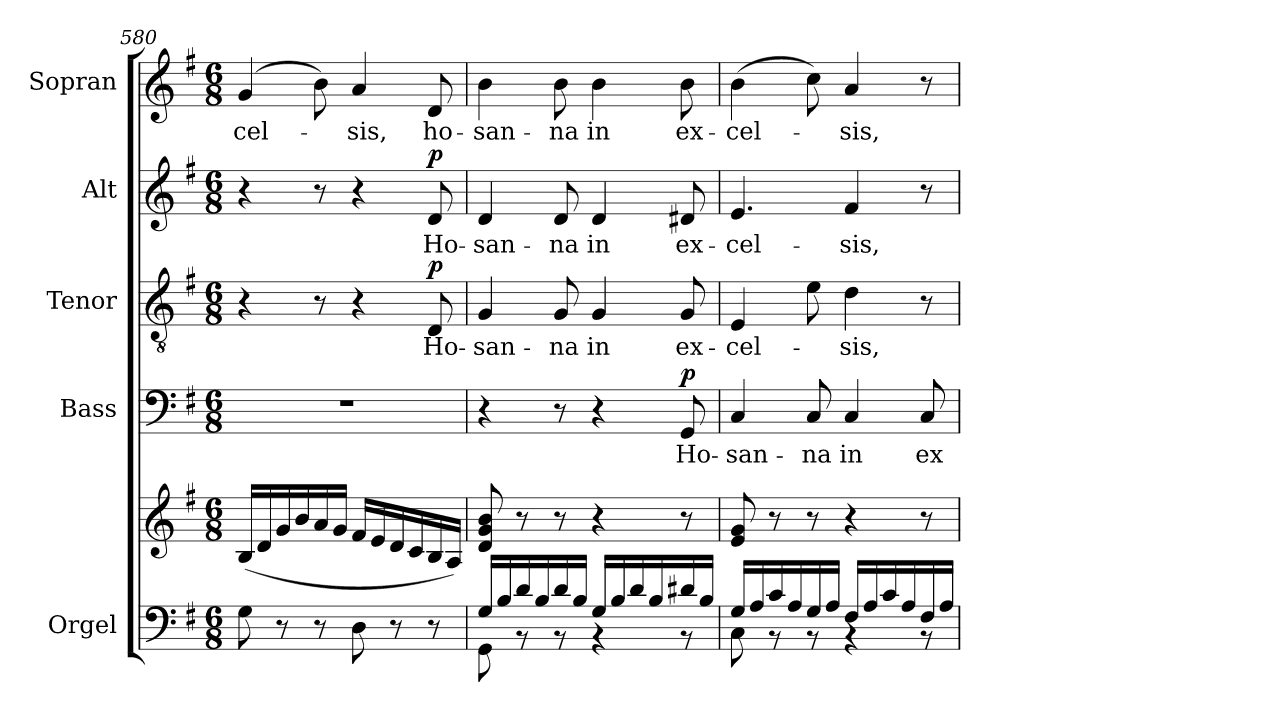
**kern	**kern	**kern	**text	**dynam	**kern	**text	**dynam	**kern	**text	**dynam	**kern	**text
*part5	*part5	*part4	*part4	*part4	*part3	*part3	*part3	*part2	*part2	*part2	*part1	*part1
*staff6	*staff5	*staff4	*staff4	*staff4	*staff3	*staff3	*staff3	*staff2	*staff2	*staff2	*staff1	*staff1
*I"Orgel	*	*I"Bass	*	*	*I"Tenor	*	*	*I"Alt	*	*	*I"Sopran	*
*I'Org.	*	*I'B.	*	*	*I'T.	*	*	*I'A.	*	*	*I'S.	*
*clefF4	*clefG2	*clefF4	*	*	*clefGv2	*	*	*clefG2	*	*	*clefG2	*
*k[f#]	*k[f#]	*k[f#]	*	*	*k[f#]	*	*	*k[f#]	*	*	*k[f#]	*
*G:	*G:	*G:	*	*	*G:	*	*	*G:	*	*	*G:	*
*M6/8	*M6/8	*M6/8	*	*	*M6/8	*	*	*M6/8	*	*	*M6/8	*
=580	=580	=580	=580	=580	=580	=580	=580	=580	=580	=580	=580	=580
!	!	!	!	!	!	!	!	!	!	!	!	!LO:LY:b
8G\	(<16B/LL	2.r	.	.	4r	.	.	4r	.	.	(4g/	-cel-
.	16d/	.	.	.	.	.	.	.	.	.	.	.
8r	16g/	.	.	.	.	.	.	.	.	.	.	.
.	16b/	.	.	.	.	.	.	.	.	.	.	.
8r	16a/	.	.	.	8r	.	.	8r	.	.	8b\)	.
.	16g/JJ	.	.	.	.	.	.	.	.	.	.	.
!	!	!	!	!	!	!	!	!	!	!	!	!LO:LY:b
8D\	16f#/LL	.	.	.	4r	.	.	4r	.	.	4a/	-sis,
.	16e/	.	.	.	.	.	.	.	.	.	.	.
8r	16d/	.	.	.	.	.	.	.	.	.	.	.
.	16c/	.	.	.	.	.	.	.	.	.	.	.
!	!	!	!	!	!	!LO:LY:b	!LO:DY:a	!	!LO:LY:b	!LO:DY:a	!	!LO:LY:b
8r	16B/	.	.	.	8D/	Ho-	p	8d/	Ho-	p	8d/	ho-
.	16A/JJ)	.	.	.	.	.	.	.	.	.	.	.
!!LO:PB:g=z
=581	=581	=581	=581	=581	=581	=581	=581	=581	=581	=581	=581	=581
*^	*	*	*	*	*	*	*	*	*	*	*	*
!	!	!	!	!	!	!	!LO:LY:b	!	!	!LO:LY:b	!	!	!LO:LY:b
16G/LL	8GG\	8d/ 8g/ 8b/	4r	.	.	4G/	-san-	.	4d/	-san-	.	4b\	-san-
16B/	.	.	.	.	.	.	.	.	.	.	.	.	.
16d/	8rBB	8r	.	.	.	.	.	.	.	.	.	.	.
16B/	.	.	.	.	.	.	.	.	.	.	.	.	.
!	!	!	!	!	!	!	!LO:LY:b	!	!	!LO:LY:b	!	!	!LO:LY:b
16d/	8rBB	8r	8r	.	.	8G/	-na	.	8d/	-na	.	8b\	-na
16B/JJ	.	.	.	.	.	.	.	.	.	.	.	.	.
!	!	!	!	!	!	!	!LO:LY:b	!	!	!LO:LY:b	!	!	!LO:LY:b
16G/LL	4rBB	4r	4r	.	.	4G/	in	.	4d/	in	.	4b\	in
16B/	.	.	.	.	.	.	.	.	.	.	.	.	.
16d/	.	.	.	.	.	.	.	.	.	.	.	.	.
16B/	.	.	.	.	.	.	.	.	.	.	.	.	.
!	!	!	!	!LO:LY:b	!LO:DY:a	!	!LO:LY:b	!	!	!LO:LY:b	!	!	!LO:LY:b
16d#X/	8rBB	8r	8GG/	Ho-	p	8G/	ex-	.	8d#X/	ex-	.	8b\	ex-
16B/JJ	.	.	.	.	.	.	.	.	.	.	.	.	.
=582	=582	=582	=582	=582	=582	=582	=582	=582	=582	=582	=582	=582	=582
!	!	!	!	!LO:LY:b	!	!	!LO:LY:b	!	!	!LO:LY:b	!	!	!LO:LY:b
16G/LL	8C\	8e/ 8g/	4C/	-san-	.	4E/	-cel-	.	4.e/	-cel-	.	(>4b\	-cel-
16A/	.	.	.	.	.	.	.	.	.	.	.	.	.
16c/	8rBB	8r	.	.	.	.	.	.	.	.	.	.	.
16A/	.	.	.	.	.	.	.	.	.	.	.	.	.
!	!	!	!	!LO:LY:b	!	!	!	!	!	!	!	!	!
16G/	8rBB	8r	8C/	-na	.	8e\	.	.	.	.	.	8cc\)	.
16A/JJ	.	.	.	.	.	.	.	.	.	.	.	.	.
!	!	!	!	!LO:LY:b	!	!	!LO:LY:b	!	!	!LO:LY:b	!	!	!LO:LY:b
16F#/LL	4rAA	4r	4C/	in	.	4d\	-sis,	.	4f#/	-sis,	.	4a/	-sis,
16A/	.	.	.	.	.	.	.	.	.	.	.	.	.
16c/	.	.	.	.	.	.	.	.	.	.	.	.	.
16A/	.	.	.	.	.	.	.	.	.	.	.	.	.
!	!	!	!	!LO:LY:b	!	!	!	!	!	!	!	!	!
16F#/	8rBB	8r	8C/	ex-	.	8r	.	.	8r	.	.	8r	.
16A/JJ	.	.	.	.	.	.	.	.	.	.	.	.	.
*v	*v	*	*	*	*	*	*	*	*	*	*	*	*
=	=	=	=	=	=	=	=	=	=	=	=	=
*-	*-	*-	*-	*-	*-	*-	*-	*-	*-	*-	*-	*-
